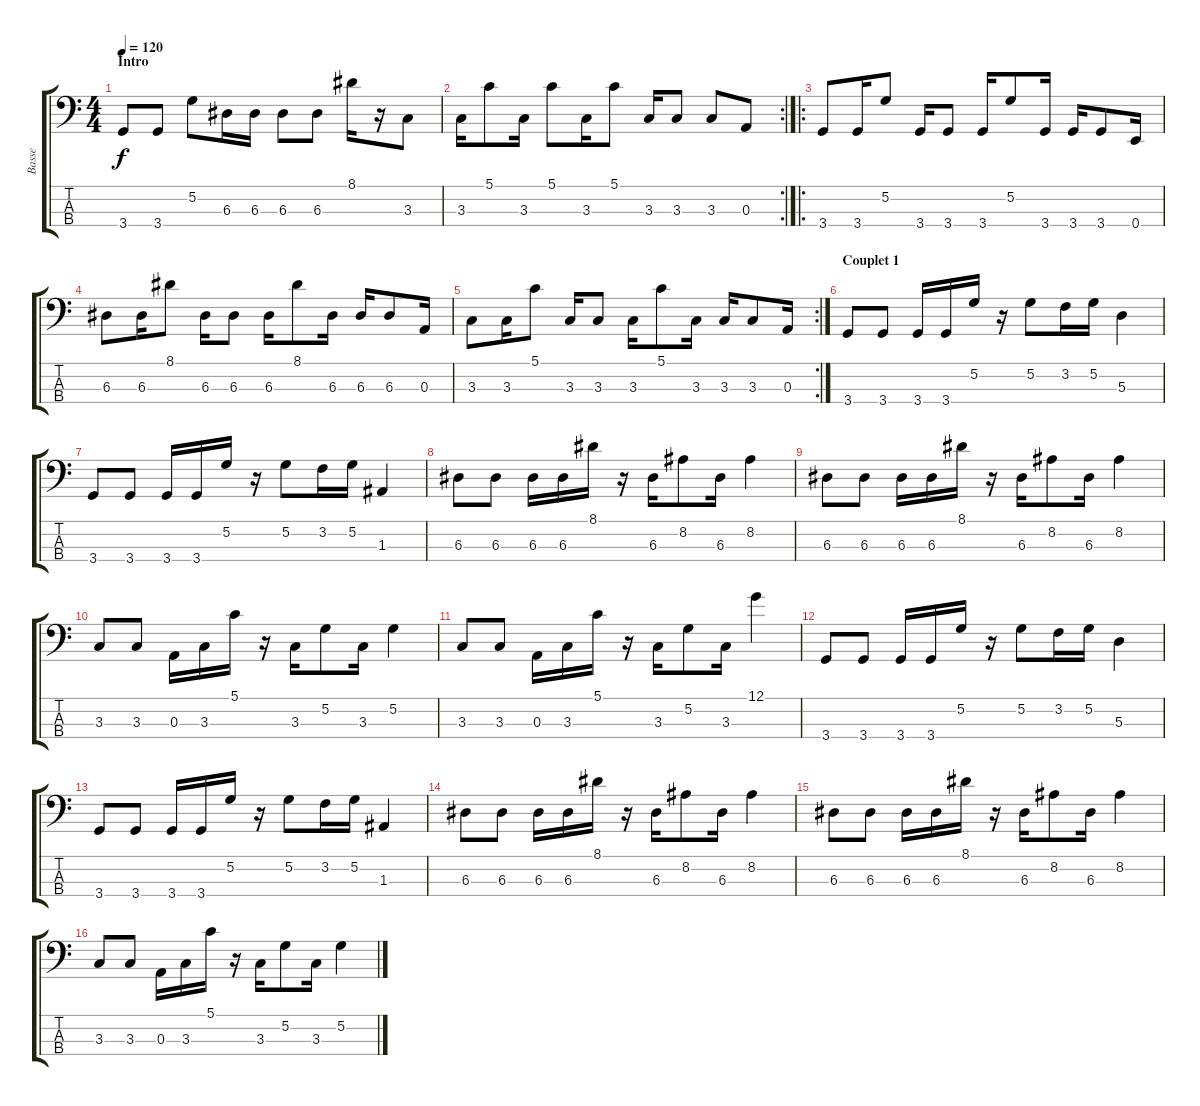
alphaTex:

\track ("Basse" "Basse") {instrument slapbass2}
\staff {score tabs}
\tuning (G2 D2 A1 E1) {hide}
\ts (4 4)
\section ("" "Intro")
\tempo 120
\clef f4
\ks c
3.4.8{dy f instrument slapbass2} 3.4.8 5.2.8 6.3.16 6.3.16 6.3.8 6.3.8 8.1.16 r.16 3.3.8 |
\rc 2
3.3.16 5.1.8 3.3.16 5.1.8 3.3.16 5.1.8 3.3.16 3.3.8 3.3.8 0.3.8 |
\ro
3.4.8 3.4.16 5.2.8 3.4.16 3.4.8 3.4.16 5.2.8 3.4.16 3.4.16 3.4.8 0.4.16 |
6.3.8 6.3.16 8.1.8 6.3.16 6.3.8 6.3.16 8.1.8 6.3.16 6.3.16 6.3.8 0.3.16 |
\rc 2
3.3.8 3.3.16 5.1.8 3.3.16 3.3.8 3.3.16 5.1.8 3.3.16 3.3.16 3.3.8 0.3.16 |
\section ("" "Couplet 1")
3.4.8 3.4.8 3.4.16 3.4.16 5.2.16 r.16 5.2.8 3.2.16 5.2.16 5.3.4 |
3.4.8 3.4.8 3.4.16 3.4.16 5.2.16 r.16 5.2.8 3.2.16 5.2.16 1.3.4 |
6.3.8 6.3.8 6.3.16 6.3.16 8.1.16 r.16 6.3.16 8.2.8 6.3.16 8.2.4 |
6.3.8 6.3.8 6.3.16 6.3.16 8.1.16 r.16 6.3.16 8.2.8 6.3.16 8.2.4 |
3.3.8 3.3.8 0.3.16 3.3.16 5.1.16 r.16 3.3.16 5.2.8 3.3.16 5.2.4 |
3.3.8 3.3.8 0.3.16 3.3.16 5.1.16 r.16 3.3.16 5.2.8 3.3.16 12.1.4 |
3.4.8 3.4.8 3.4.16 3.4.16 5.2.16 r.16 5.2.8 3.2.16 5.2.16 5.3.4 |
3.4.8 3.4.8 3.4.16 3.4.16 5.2.16 r.16 5.2.8 3.2.16 5.2.16 1.3.4 |
6.3.8 6.3.8 6.3.16 6.3.16 8.1.16 r.16 6.3.16 8.2.8 6.3.16 8.2.4 |
6.3.8 6.3.8 6.3.16 6.3.16 8.1.16 r.16 6.3.16 8.2.8 6.3.16 8.2.4 |
3.3.8 3.3.8 0.3.16 3.3.16 5.1.16 r.16 3.3.16 5.2.8 3.3.16 5.2.4
